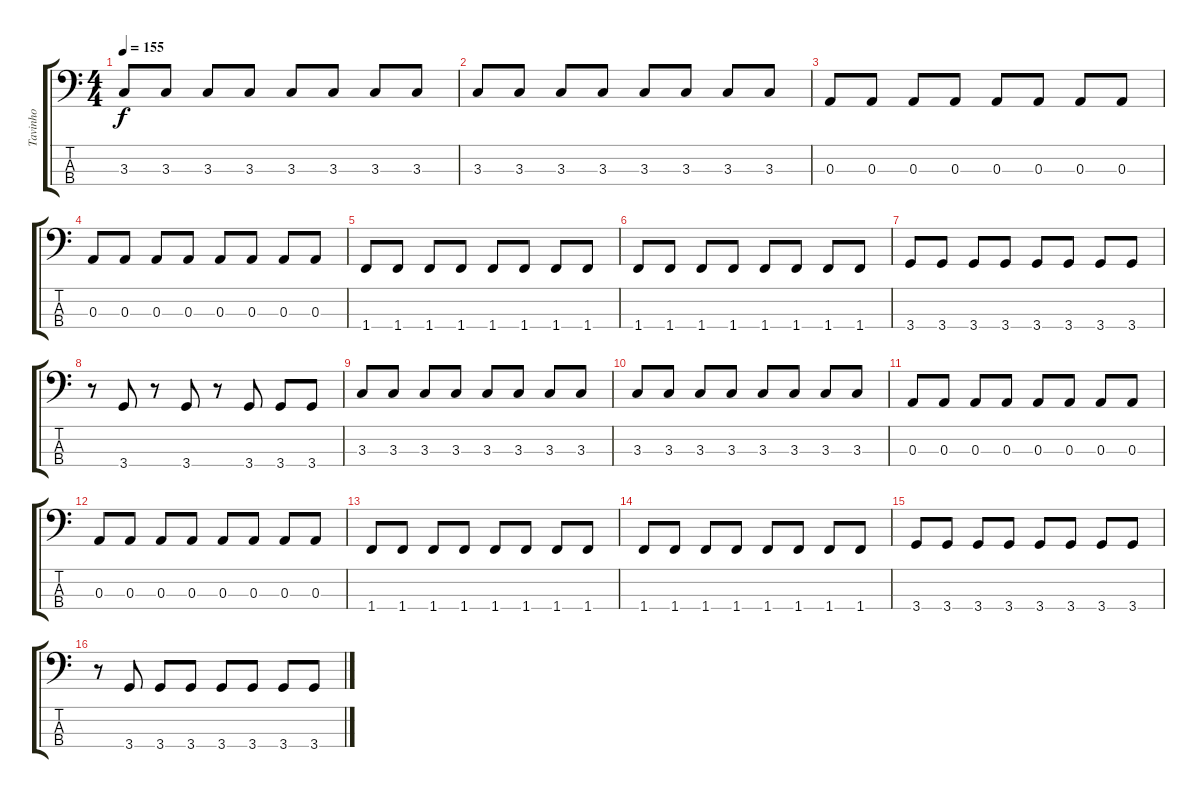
\track ("Tavinho" "Tavinho") {instrument electricbasspick}
\staff {score tabs}
\tuning (G2 D2 A1 E1) {hide}
\ts (4 4)
\tempo 155
\clef f4
\ks c
3.3.8{dy f} 3.3.8 3.3.8 3.3.8 3.3.8 3.3.8 3.3.8 3.3.8 |
3.3.8 3.3.8 3.3.8 3.3.8 3.3.8 3.3.8 3.3.8 3.3.8 |
0.3.8 0.3.8 0.3.8 0.3.8 0.3.8 0.3.8 0.3.8 0.3.8 |
0.3.8 0.3.8 0.3.8 0.3.8 0.3.8 0.3.8 0.3.8 0.3.8 |
1.4.8 1.4.8 1.4.8 1.4.8 1.4.8 1.4.8 1.4.8 1.4.8 |
1.4.8 1.4.8 1.4.8 1.4.8 1.4.8 1.4.8 1.4.8 1.4.8 |
3.4.8 3.4.8 3.4.8 3.4.8 3.4.8 3.4.8 3.4.8 3.4.8 |
r.8 3.4.8 r.8 3.4.8 r.8 3.4.8 3.4.8 3.4.8 |
3.3.8 3.3.8 3.3.8 3.3.8 3.3.8 3.3.8 3.3.8 3.3.8 |
3.3.8 3.3.8 3.3.8 3.3.8 3.3.8 3.3.8 3.3.8 3.3.8 |
0.3.8 0.3.8 0.3.8 0.3.8 0.3.8 0.3.8 0.3.8 0.3.8 |
0.3.8 0.3.8 0.3.8 0.3.8 0.3.8 0.3.8 0.3.8 0.3.8 |
1.4.8 1.4.8 1.4.8 1.4.8 1.4.8 1.4.8 1.4.8 1.4.8 |
1.4.8 1.4.8 1.4.8 1.4.8 1.4.8 1.4.8 1.4.8 1.4.8 |
3.4.8 3.4.8 3.4.8 3.4.8 3.4.8 3.4.8 3.4.8 3.4.8 |
r.8 3.4.8 3.4.8 3.4.8 3.4.8 3.4.8 3.4.8 3.4.8
